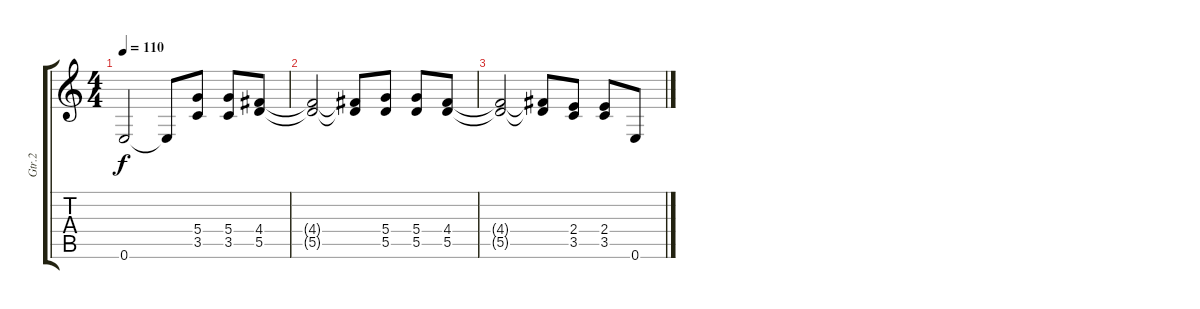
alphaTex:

\track ("Gtr.2" "Gtr.2") {instrument overdrivenguitar}
\staff {score tabs}
\tuning (E4 B3 G3 D3 A2 E2) {hide}
\ts (4 4)
\tempo 110
\clef g2
\ks c
0.6.2{dy f} 0.6{t}.8 (5.4 3.5).8 (5.4 3.5).8 (4.4 5.5).8 |
(4.4{t} 5.5{t}).2 (4.4{t} 5.5{t}).8 (5.4 5.5).8 (5.4 5.5).8 (4.4 5.5).8 |
(4.4{t} 5.5{t}).2 (4.4{t} 5.5{t}).8 (2.4 3.5).8 (2.4 3.5).8 0.6.8
